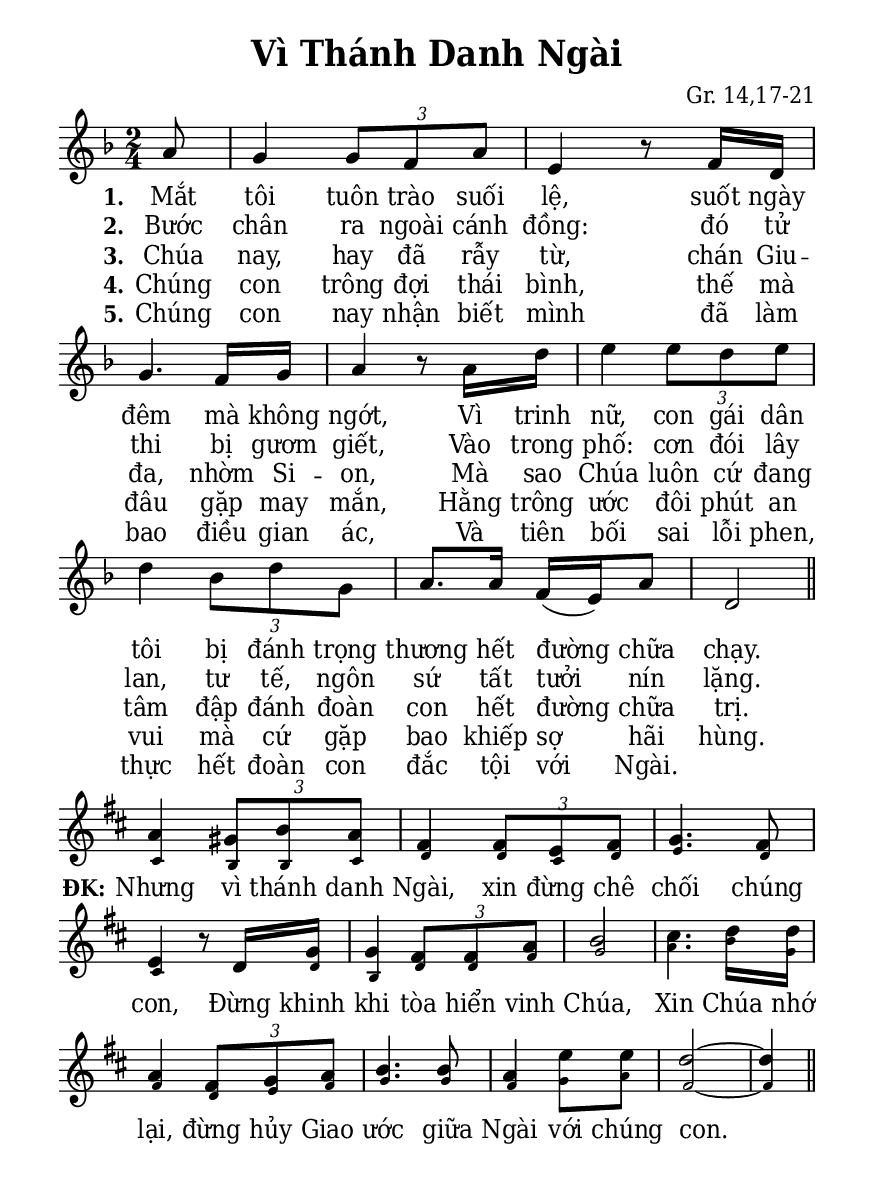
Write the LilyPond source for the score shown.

% Cài đặt chung\
\version "2.22.1"
\include "english.ly"

\header {
  title = "Vì Thánh Danh Ngài"
  composer = "Gr. 14,17-21"
  %arranger = "Lm. Kim Long"
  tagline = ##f
}

% Nhạc phiên khúc
nhacPhienKhucSop = \relative c'' {
  \partial 8 a8 |
  g4 \tuplet 3/2 { g8 f a } |
  e4 r8 f16 d |
  g4. f16 g |
  a4 r8 a16 d |
  e4 \tuplet 3/2 { e8 d e } |
  d4 \tuplet 3/2 { bf8 d g, } |
  a8. a16 f (e) a8 |
  d,2 \bar "||"
  
  \set Staff.explicitKeySignatureVisibility = #end-of-line-invisible
  \set Staff.printKeyCancellation = ##f
  \key d \major
  a'4 \tuplet 3/2 { gs8 b a } |
  fs4 \tuplet 3/2 { fs8 e fs } |
  g4. fs8 |
  e4 r8 d16 g |
  g4 \tuplet 3/2 { fs8 fs a } |
  b2 |
  cs4. d16 d |
  a4 \tuplet 3/2 { fs8 g a } |
  b4. b8 |
  a4 e'8 e |
  d2 ~ |
  d4 \bar "||"
}

nhacPhienKhucAlto = \relative c' {
  r8 |
  R2*8
  
  \set Staff.explicitKeySignatureVisibility = #end-of-line-invisible
  \set Staff.printKeyCancellation = ##f
  \key d \major
  cs4 \tuplet 3/2 { b8 b cs } |
  d4 \tuplet 3/2 { d8 cs d } |
  e4. d8 |
  cs4 r8 d16 d |
  b4 \tuplet 3/2 { d8 d fs } |
  g2 |
  a4. b16 g |
  fs4 \tuplet 3/2 { d8 e fs } |
  g4. g8 |
  fs4 g8 a |
  fs2 ~ |
  fs4
}

% Lời phiên khúc
loiPhienKhucSop = \lyrics {
  <<
    {
      \set stanza = "1."
      Mắt tôi tuôn trào suối lệ,
      suốt ngày đêm mà không ngớt,
      Vì trinh nữ, con gái dân tôi
      bị đánh trọng thương hết đường chữa chạy.
    }
    \new Lyrics {
	    \set associatedVoice = "beSop"
	    \set stanza = "2."
	    Bước chân ra ngoài cánh đồng:
	    đó tử thi bị gươm giết,
	    Vào trong phố: cơn đói lây lan,
	    tư tế, ngôn sứ tất tưởi nín lặng.
    }
    \new Lyrics {
	    \set associatedVoice = "beSop"
	    \set stanza = "3."
	    Chúa nay, hay đã rẫy từ, chán Giu -- đa,
	    nhờm Si -- on,
	    Mà sao Chúa luôn cứ đang tâm
	    đập đánh đoàn con hết đường chữa trị.
    }
    \new Lyrics {
	    \set associatedVoice = "beSop"
	    \set stanza = "4."
	    Chúng con trông đợi thái bình,
	    thế mà đâu gặp may mắn,
	    Hằng trông ước đôi phút an vui
	    mà cứ gặp bao khiếp sợ hãi hùng.
    }
    \new Lyrics {
	    \set associatedVoice = "beSop"
	    \set stanza = "5."
	    Chúng con nay nhận biết mình đã làm bao điều gian ác,
	    Và tiên bối sai lỗi phen,
	    thực hết đoàn con đắc tội với Ngài.
    }
  >>
  \set stanza = "ĐK:"
  Nhưng vì thánh danh Ngài, xin đừng chê chối chúng con,
  Đừng khinh khi tòa hiển vinh Chúa,
  Xin Chúa nhớ lại, đừng hủy Giao ước
  giữa Ngài với chúng con.
}

% Dàn trang
\paper {
  #(set-paper-size "a5")
  top-margin = 10\mm
  bottom-margin = 10\mm
  left-margin = 10\mm
  right-margin = 10\mm
  indent = #0
  #(define fonts
	 (make-pango-font-tree "Deja Vu Serif Condensed"
	 		       "Deja Vu Serif Condensed"
			       "Deja Vu Serif Condensed"
			       (/ 20 20)))
  print-page-number = ##f
  page-count = 1
}

TongNhip = {
  \key f \major \time 2/4
  \set Timing.beamExceptions = #'()
  \set Timing.baseMoment = #(ly:make-moment 1/4)
}

% Đổi kích thước nốt cho bè phụ
notBePhu =
#(define-music-function (font-size music) (number? ly:music?)
   (for-some-music
     (lambda (m)
       (if (music-is-of-type? m 'rhythmic-event)
           (begin
             (set! (ly:music-property m 'tweaks)
                   (cons `(font-size . ,font-size)
                         (ly:music-property m 'tweaks)))
             #t)
           #f))
     music)
   music)

\score {
  \new ChoirStaff <<
    \new Staff \with {
        \consists "Merge_rests_engraver"
        printPartCombineTexts = ##f
      }
      <<
      \new Voice \TongNhip \partCombine 
        \nhacPhienKhucSop
        \notBePhu -3 { \nhacPhienKhucAlto }
      \new NullVoice = beSop \nhacPhienKhucSop
      \new Lyrics \lyricsto beSop \loiPhienKhucSop
      >>
  >>
  \layout {
    %\override Staff.TimeSignature.transparent = ##t
    \override Lyrics.LyricSpace.minimum-distance = #0.8
    \override Score.BarNumber.break-visibility = ##(#f #f #f)
    \override Score.SpacingSpanner.uniform-stretching = ##t
  } 
}
